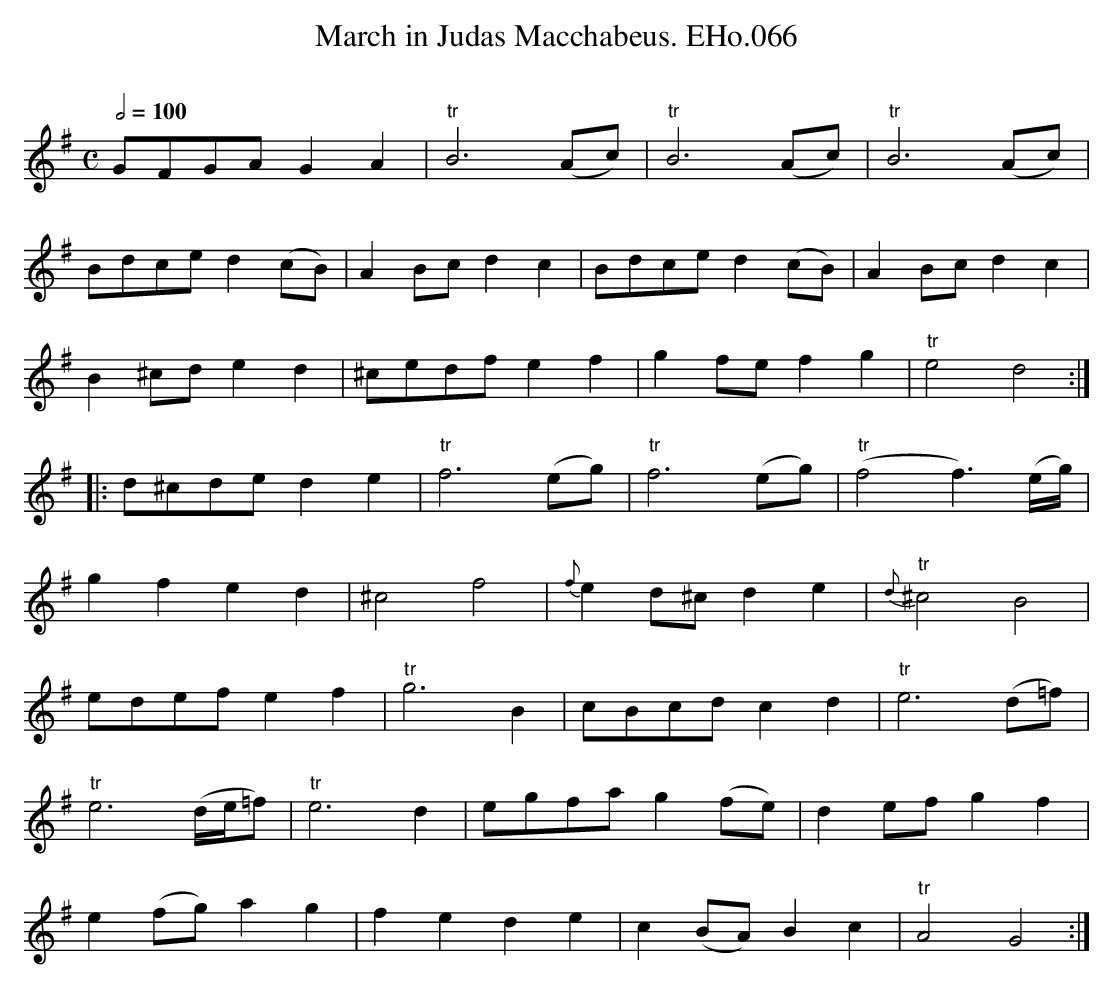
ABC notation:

X:1
T:March in Judas Macchabeus. EHo.066
M:C
L:1/8
Q:1/2=100
O:
K:G
GFGA G2A2 | "tr"B6(Ac) |  "tr"B6(Ac) |  "tr"B6(Ac) |
Bdce d2(cB) | A2Bc d2c2 | Bdce d2(cB) | A2Bcd2c2 |
B2^cde2d2 | ^cedf e2f2 | g2fef2g2 | "tr"e4d4 :|
|:d^cde d2e2 | "tr"f6(eg) |  "tr"f6(eg) |  "tr"(f4f3)(e/g/) |
g2f2e2d2 | ^c4f4 | {f}e2d^c d2e2 | {d}"tr"^c4B4 |
edef e2f2 | "tr"g6B2 | cBcd c2d2 | "tr"e6(d=f) |
"tr"e6(d/e/=f) |  "tr"e6d2 | egfa g2(fe) | d2ef g2f2 |
e2(fg)a2g2 | f2e2d2e2 | c2(BA)B2c2 | "tr"A4G4 :|
